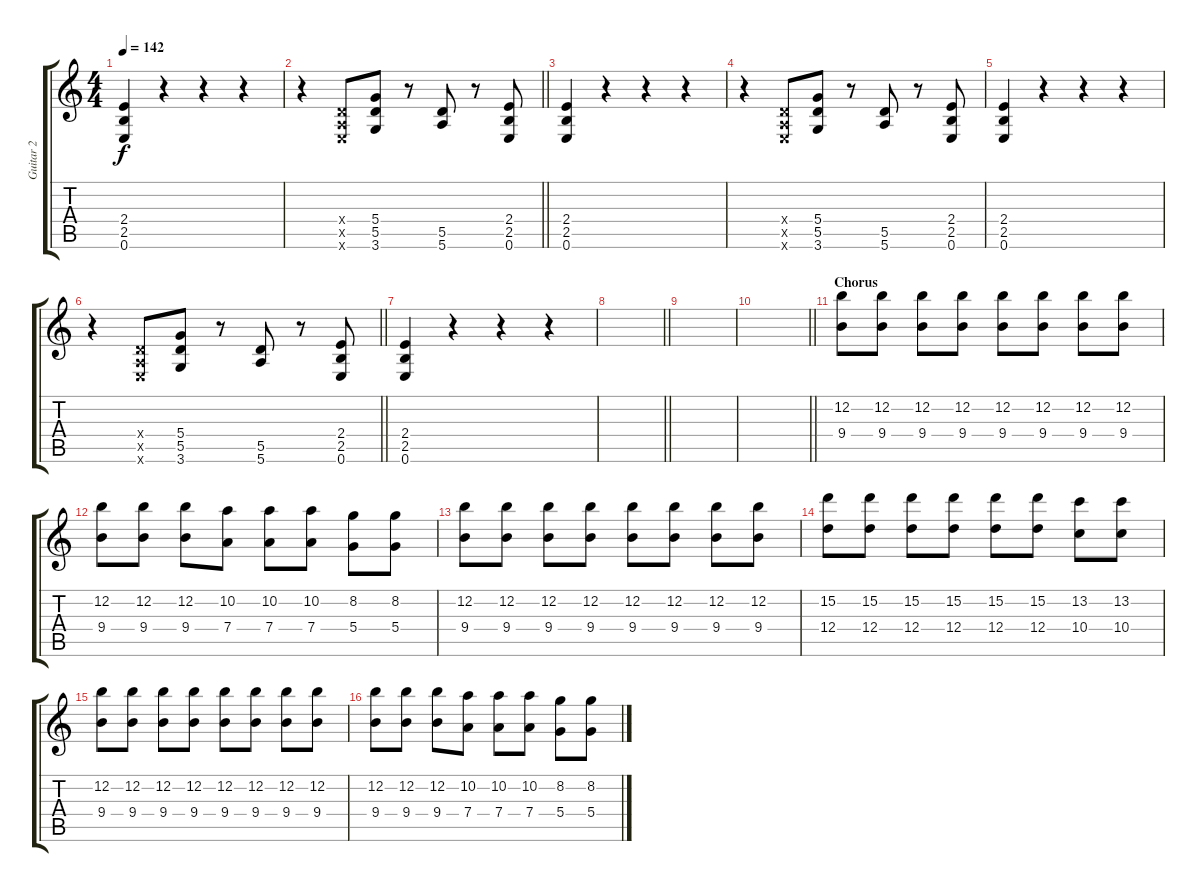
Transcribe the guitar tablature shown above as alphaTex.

\track ("Guitar 2" "Guitar 2") {instrument overdrivenguitar}
\staff {score tabs}
\tuning (E4 B3 G3 D3 A2 E2) {hide}
\ts (4 4)
\tempo 142
\clef g2
\ks c
(2.4 2.5 0.6).4{dy f} r.4 r.4 r.4 |
\barLineRight lightlight
r.4 (0.4{x} 0.5{x} 0.6{x}).8 (5.4 5.5 3.6).8 r.8 (5.5 5.6).8 r.8 (2.4 2.5 0.6).8 |
(2.4 2.5 0.6).4 r.4 r.4 r.4 |
r.4 (0.4{x} 0.5{x} 0.6{x}).8 (5.4 5.5 3.6).8 r.8 (5.5 5.6).8 r.8 (2.4 2.5 0.6).8 |
(2.4 2.5 0.6).4 r.4 r.4 r.4 |
\barLineRight lightlight
r.4 (0.4{x} 0.5{x} 0.6{x}).8 (5.4 5.5 3.6).8 r.8 (5.5 5.6).8 r.8 (2.4 2.5 0.6).8 |
(2.4 2.5 0.6).4 r.4 r.4 r.4 |
\barLineRight lightlight
|
|
\barLineRight lightlight
|
\section ("" "Chorus")
(12.2 9.4).8 (12.2 9.4).8 (12.2 9.4).8 (12.2 9.4).8 (12.2 9.4).8 (12.2 9.4).8 (12.2 9.4).8 (12.2 9.4).8 |
(12.2 9.4).8 (12.2 9.4).8 (12.2 9.4).8 (10.2 7.4).8 (10.2 7.4).8 (10.2 7.4).8 (8.2 5.4).8 (8.2 5.4).8 |
(12.2 9.4).8 (12.2 9.4).8 (12.2 9.4).8 (12.2 9.4).8 (12.2 9.4).8 (12.2 9.4).8 (12.2 9.4).8 (12.2 9.4).8 |
(15.2 12.4).8 (15.2 12.4).8 (15.2 12.4).8 (15.2 12.4).8 (15.2 12.4).8 (15.2 12.4).8 (13.2 10.4).8 (13.2 10.4).8 |
(12.2 9.4).8 (12.2 9.4).8 (12.2 9.4).8 (12.2 9.4).8 (12.2 9.4).8 (12.2 9.4).8 (12.2 9.4).8 (12.2 9.4).8 |
(12.2 9.4).8 (12.2 9.4).8 (12.2 9.4).8 (10.2 7.4).8 (10.2 7.4).8 (10.2 7.4).8 (8.2 5.4).8 (8.2 5.4).8
